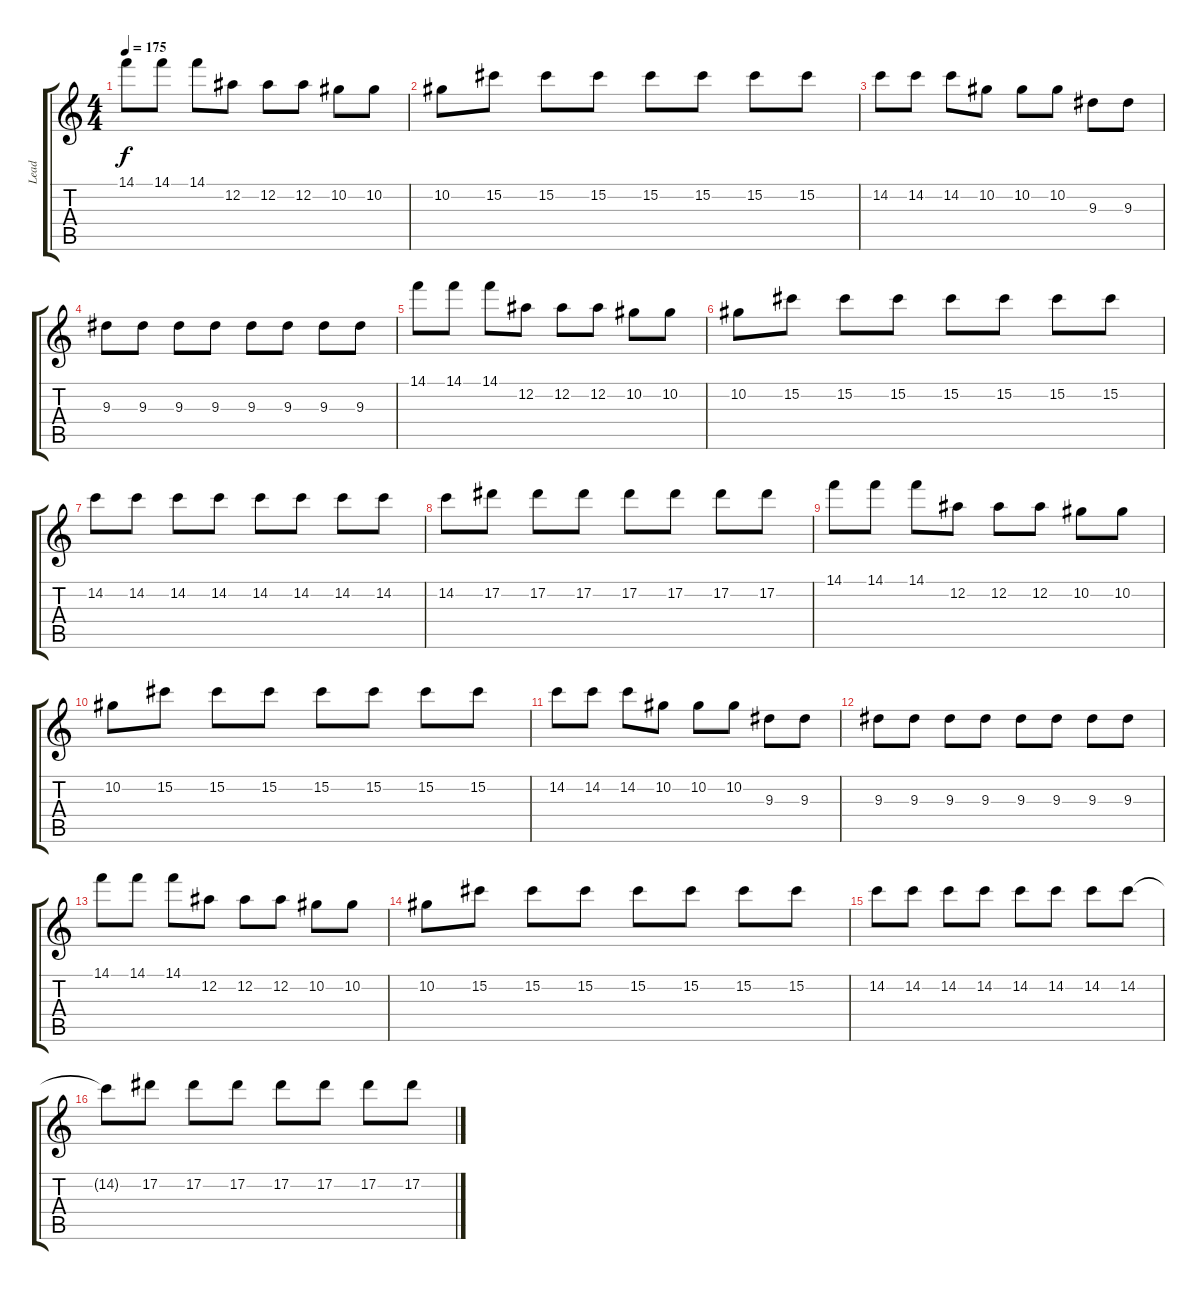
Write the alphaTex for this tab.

\track ("Lead" "Lead") {instrument overdrivenguitar}
\staff {score tabs}
\tuning (Eb4 Bb3 Gb3 Db3 Ab2 Eb2) {hide}
\ts (4 4)
\tempo 175
\clef g2
\ks c
14.1.8{dy f} 14.1.8 14.1.8 12.2.8 12.2.8 12.2.8 10.2.8 10.2.8 |
10.2.8 15.2.8 15.2.8 15.2.8 15.2.8 15.2.8 15.2.8 15.2.8 |
14.2.8 14.2.8 14.2.8 10.2.8 10.2.8 10.2.8 9.3.8 9.3.8 |
9.3.8 9.3.8 9.3.8 9.3.8 9.3.8 9.3.8 9.3.8 9.3.8 |
14.1.8 14.1.8 14.1.8 12.2.8 12.2.8 12.2.8 10.2.8 10.2.8 |
10.2.8 15.2.8 15.2.8 15.2.8 15.2.8 15.2.8 15.2.8 15.2.8 |
14.2.8 14.2.8 14.2.8 14.2.8 14.2.8 14.2.8 14.2.8 14.2.8 |
14.2.8 17.2.8 17.2.8 17.2.8 17.2.8 17.2.8 17.2.8 17.2.8 |
14.1.8 14.1.8 14.1.8 12.2.8 12.2.8 12.2.8 10.2.8 10.2.8 |
10.2.8 15.2.8 15.2.8 15.2.8 15.2.8 15.2.8 15.2.8 15.2.8 |
14.2.8 14.2.8 14.2.8 10.2.8 10.2.8 10.2.8 9.3.8 9.3.8 |
9.3.8 9.3.8 9.3.8 9.3.8 9.3.8 9.3.8 9.3.8 9.3.8 |
14.1.8 14.1.8 14.1.8 12.2.8 12.2.8 12.2.8 10.2.8 10.2.8 |
10.2.8 15.2.8 15.2.8 15.2.8 15.2.8 15.2.8 15.2.8 15.2.8 |
14.2.8 14.2.8 14.2.8 14.2.8 14.2.8 14.2.8 14.2.8 14.2.8 |
14.2{t}.8 17.2.8 17.2.8 17.2.8 17.2.8 17.2.8 17.2.8 17.2.8
